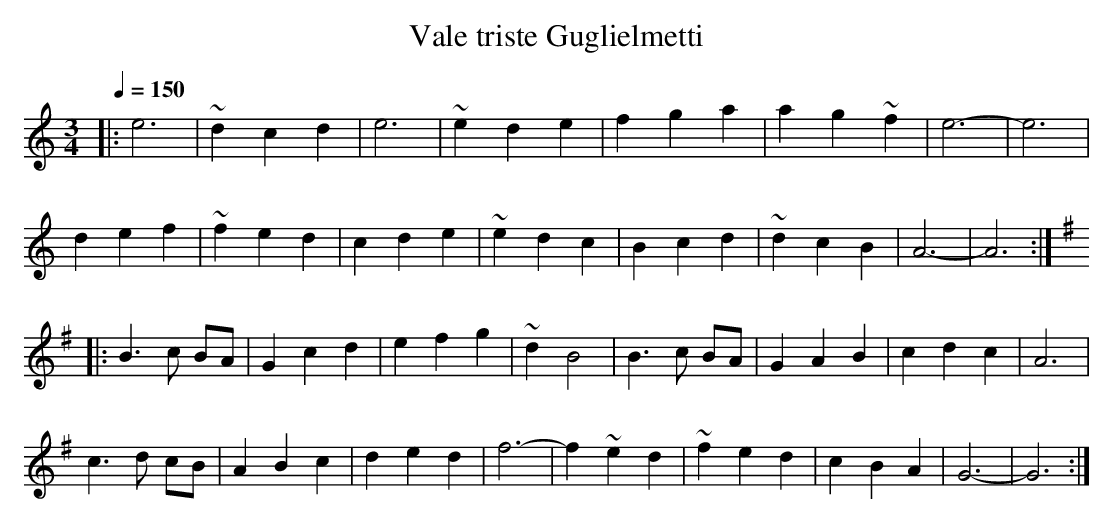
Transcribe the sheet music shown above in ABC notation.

X:1
T:Vale triste Guglielmetti
M:3/4
L:1/4
Q:1/4=150
K:C
|:e3|~dcd|e3|~ede|fga|ag~f|e3-|e3|
def|~fed|cde|~edc|Bcd|~dcB|A3-|A3:|
K:G
|:B>c B/A/|Gcd|efg|~d B2|B>c B/A/|GAB|cdc|A3|
c>d c/B/|ABc|ded|f3-|f~ed|~fed|cBA|G3-|G3:|
